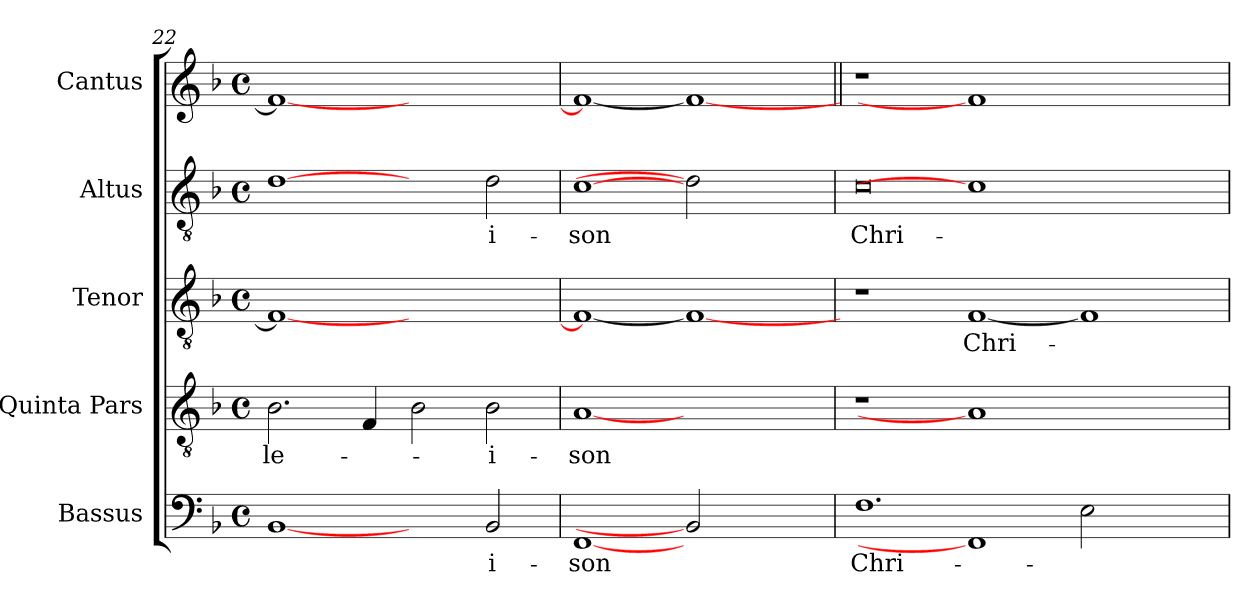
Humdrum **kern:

**kern	**text	**kern	**text	**kern	**text	**kern	**text	**kern
*part5	*part5	*part4	*part4	*part3	*part3	*part2	*part2	*part1
*staff5	*staff5	*staff4	*staff4	*staff3	*staff3	*staff2	*staff2	*staff1
*I"Bassus	*	*I"Quinta Pars	*	*I"Tenor	*	*I"Altus	*	*I"Cantus
*I'B.	*	*I'Q.P.	*	*I'T.	*	*I'A.	*	*I'C.
*clefF4	*	*clefGv2	*	*clefGv2	*	*clefGv2	*	*clefG2
*k[b-]	*	*k[b-]	*	*k[b-]	*	*k[b-]	*	*k[b-]
*F:	*	*F:	*	*F:	*	*F:	*	*F:
*M4/4	*	*M4/4	*	*M4/4	*	*M4/4	*	*M4/4
*met(c)	*	*met(c)	*	*met(c)	*	*met(c)	*	*met(c)
=22	=22	=22	=22	=22	=22	=22	=22	=22
!	!	!	!LO:LY:b:cj	!	!	!	!	!
[1BB-	.	2.B-\	-le-	1F_<	.	[1d	.	1f_<
.	.	4F/	.	.	.	.	.	.
2ryy	.	2B-\	.	1ryy	.	2ryy	.	1ryy
!	!LO:LY:b:cj	!	!LO:LY:b:cj	!	!	!	!LO:LY:b:cj	!
2BB-/	-i-	2B-\	-i-	.	.	2d\	-i-	.
=23	=23	=23	=23	=23	=23	=23	=23	=23
!	!LO:LY:b:cj	!	!LO:LY:b:cj	!	!	!	!LO:LY:b:cj	!
[1FF	-son	[1A	-son	1F_	.	[1c	-son	1f_
2BB-]	.	1ryy	.	1F_	.	2d]	.	1f_
2ryy	.	.	.	.	.	2ryy	.	.
=24	=24||	=24	=24||	=24	=24||	=24	=24||	=24||
!LO:N:vis=1.	!LO:LY:b	!	!	!	!	!LO:N:vis=0	!LO:LY:b:cj	!
1F	Chri-	1r	.	1r	.	1c	Chri-	1r
!	!	!	!	!	!LO:LY:b	!	!	!
1FF]	.	1A]	.	[<1F	Chri-	1c]	.	1f]
2E\	.	1ryy	.	1F]	.	1ryy	.	1ryy
2ryy	.	.	.	.	.	.	.	.
=	=	=	=	=	=	=	=	=
*-	*-	*-	*-	*-	*-	*-	*-	*-
